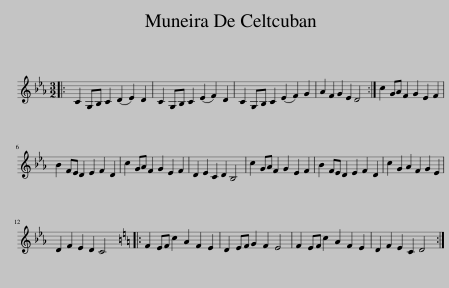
X:1
L:1/8
M:3/2
I:linebreak $
K:Eb
V:1 treble
V:1
|: C2 G,B, C2 (D2 E2) D2 | C2 G,B, C2 (E2 F2) D2 | C2 G,B, C2 (E2 F2) G2 | A2 F2 G2 E2 D4 :| c2 GA F2 G2 E2 F2 |$ %5
 B2 FE D2 E2 F2 D2 | c2 GA F2 G2 E2 F2 | D2 E2 C2 D2 B,4 | c2 GA F2 G2 E2 F2 | B2 FE D2 E2 F2 D2 | %10
 c2 G2 A2 F2 G2 E2 |$ D2 F2 E2 D2 C4 |:[K:C] F2 EF c2 A2 F2 E2 | D2 EF G2 F2 E4 | F2 EF c2 A2 F2 E2 | %15
 D2 F2 E2 C2 D4 :| %16
